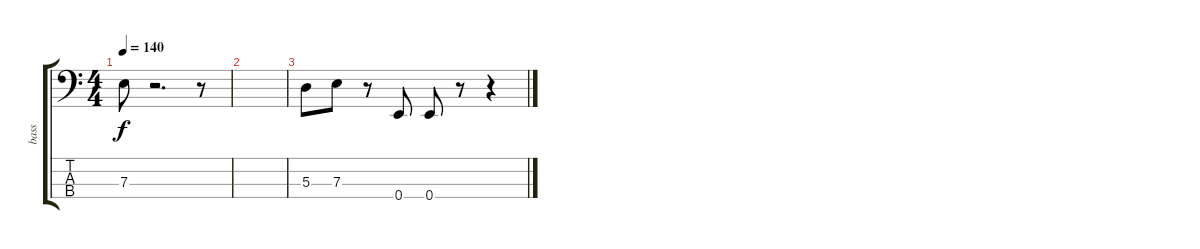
\track ("bass" "bass") {instrument electricbasspick}
\staff {score tabs}
\tuning (G2 D2 A1 E1) {hide}
\ts (4 4)
\tempo 140
\clef f4
\ks c
7.3.8{dy f} r.2{d} r.8 |
|
5.3.8 7.3.8 r.8 0.4.8 0.4.8 r.8 r.4
